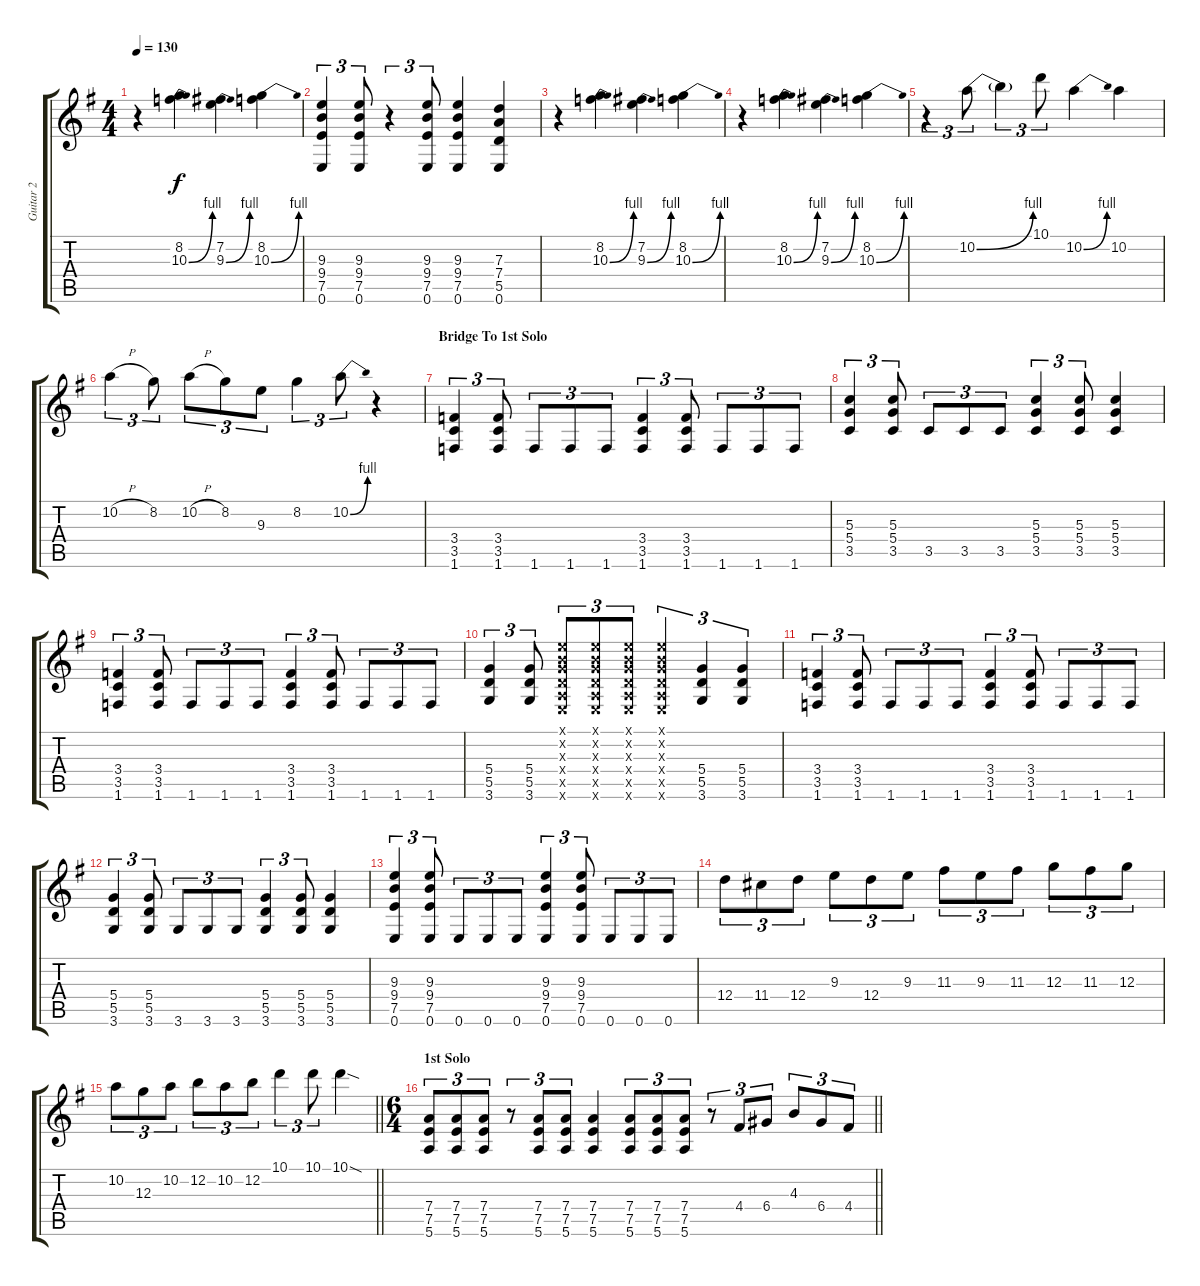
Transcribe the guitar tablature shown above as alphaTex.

\track ("Guitar 2" "Guitar 2") {instrument overdrivenguitar}
\staff {score tabs}
\tuning (E4 B3 G3 D3 A2 E2) {hide}
\ts (4 4)
\tempo 130
\clef g2
\ks g
r.4{dy f} (8.2 10.3{be (bend 0 0 60 4)}).4 (7.2 9.3{be (bend 0 0 60 4)}).4 (8.2 10.3{be (bend 0 0 60 4)}).4 |
(9.3 9.4 7.5 0.6).4{tu (3 2)} (9.3 9.4 7.5 0.6).8{tu (3 2)} r.4{tu (3 2)} (9.3 9.4 7.5 0.6).8{tu (3 2)} (9.3 9.4 7.5 0.6).4 (7.3 7.4 5.5 0.6).4 |
r.4 (8.2 10.3{be (bend 0 0 60 4)}).4 (7.2 9.3{be (bend 0 0 60 4)}).4 (8.2 10.3{be (bend 0 0 60 4)}).4 |
r.4 (8.2 10.3{be (bend 0 0 60 4)}).4 (7.2 9.3{be (bend 0 0 60 4)}).4 (8.2 10.3{be (bend 0 0 60 4)}).4 |
r.4{tu (3 2)} 10.2{be (bend 0 0 60 4)}.8{tu (3 2)} 10.2{t}.4{tu (3 2)} 10.1.8{tu (3 2)} 10.2{be (bend 0 0 60 4)}.4 10.2.4 |
10.2{h}.4{tu (3 2)} 8.2.8{tu (3 2)} 10.2{h}.8{tu (3 2)} 8.2.8{tu (3 2)} 9.3.8{tu (3 2)} 8.2.4{tu (3 2)} 10.2{be (bend 0 0 60 4)}.8{tu (3 2)} r.4 |
\section ("" "Bridge To 1st Solo")
(3.4 3.5 1.6).4{tu (3 2)} (3.4 3.5 1.6).8{tu (3 2)} 1.6.8{tu (3 2)} 1.6.8{tu (3 2)} 1.6.8{tu (3 2)} (3.4 3.5 1.6).4{tu (3 2)} (3.4 3.5 1.6).8{tu (3 2)} 1.6.8{tu (3 2)} 1.6.8{tu (3 2)} 1.6.8{tu (3 2)} |
(5.3 5.4 3.5).4{tu (3 2)} (5.3 5.4 3.5).8{tu (3 2)} 3.5.8{tu (3 2)} 3.5.8{tu (3 2)} 3.5.8{tu (3 2)} (5.3 5.4 3.5).4{tu (3 2)} (5.3 5.4 3.5).8{tu (3 2)} (5.3 5.4 3.5).4 |
(3.4 3.5 1.6).4{tu (3 2)} (3.4 3.5 1.6).8{tu (3 2)} 1.6.8{tu (3 2)} 1.6.8{tu (3 2)} 1.6.8{tu (3 2)} (3.4 3.5 1.6).4{tu (3 2)} (3.4 3.5 1.6).8{tu (3 2)} 1.6.8{tu (3 2)} 1.6.8{tu (3 2)} 1.6.8{tu (3 2)} |
(5.4 5.5 3.6).4{tu (3 2)} (5.4 5.5 3.6).8{tu (3 2)} (0.1{x} 0.2{x} 0.3{x} 0.4{x} 0.5{x} 0.6{x}).8{tu (3 2)} (0.1{x} 0.2{x} 0.3{x} 0.4{x} 0.5{x} 0.6{x}).8{tu (3 2)} (0.1{x} 0.2{x} 0.3{x} 0.4{x} 0.5{x} 0.6{x}).8{tu (3 2)} (0.1{x} 0.2{x} 0.3{x} 0.4{x} 0.5{x} 0.6{x}).4{tu (3 2)} (5.4 5.5 3.6).4{tu (3 2)} (5.4 5.5 3.6).4{tu (3 2)} |
(3.4 3.5 1.6).4{tu (3 2)} (3.4 3.5 1.6).8{tu (3 2)} 1.6.8{tu (3 2)} 1.6.8{tu (3 2)} 1.6.8{tu (3 2)} (3.4 3.5 1.6).4{tu (3 2)} (3.4 3.5 1.6).8{tu (3 2)} 1.6.8{tu (3 2)} 1.6.8{tu (3 2)} 1.6.8{tu (3 2)} |
(5.4 5.5 3.6).4{tu (3 2)} (5.4 5.5 3.6).8{tu (3 2)} 3.6.8{tu (3 2)} 3.6.8{tu (3 2)} 3.6.8{tu (3 2)} (5.4 5.5 3.6).4{tu (3 2)} (5.4 5.5 3.6).8{tu (3 2)} (5.4 5.5 3.6).4 |
(9.3 9.4 7.5 0.6).4{tu (3 2)} (9.3 9.4 7.5 0.6).8{tu (3 2)} 0.6.8{tu (3 2)} 0.6.8{tu (3 2)} 0.6.8{tu (3 2)} (9.3 9.4 7.5 0.6).4{tu (3 2)} (9.3 9.4 7.5 0.6).8{tu (3 2)} 0.6.8{tu (3 2)} 0.6.8{tu (3 2)} 0.6.8{tu (3 2)} |
12.4.8{tu (3 2)} 11.4.8{tu (3 2)} 12.4.8{tu (3 2)} 9.3.8{tu (3 2)} 12.4.8{tu (3 2)} 9.3.8{tu (3 2)} 11.3.8{tu (3 2)} 9.3.8{tu (3 2)} 11.3.8{tu (3 2)} 12.3.8{tu (3 2)} 11.3.8{tu (3 2)} 12.3.8{tu (3 2)} |
\barLineRight lightlight
10.2.8{tu (3 2)} 12.3.8{tu (3 2)} 10.2.8{tu (3 2)} 12.2.8{tu (3 2)} 10.2.8{tu (3 2)} 12.2.8{tu (3 2)} 10.1.4{tu (3 2)} 10.1.8{tu (3 2)} 10.1{sod}.4 |
\ts (6 4)
\section ("" "1st Solo")
\barLineRight lightlight
(7.4 7.5 5.6).8{tu (3 2)} (7.4 7.5 5.6).8{tu (3 2)} (7.4 7.5 5.6).8{tu (3 2)} r.8{tu (3 2)} (7.4 7.5 5.6).8{tu (3 2)} (7.4 7.5 5.6).8{tu (3 2)} (7.4 7.5 5.6).4 (7.4 7.5 5.6).8{tu (3 2)} (7.4 7.5 5.6).8{tu (3 2)} (7.4 7.5 5.6).8{tu (3 2)} r.8{tu (3 2)} 4.4.8{tu (3 2) volume 16 balance 4 instrument distortionguitar} 6.4.8{tu (3 2)} 4.3.8{tu (3 2)} 6.4.8{tu (3 2)} 4.4.8{tu (3 2)}
